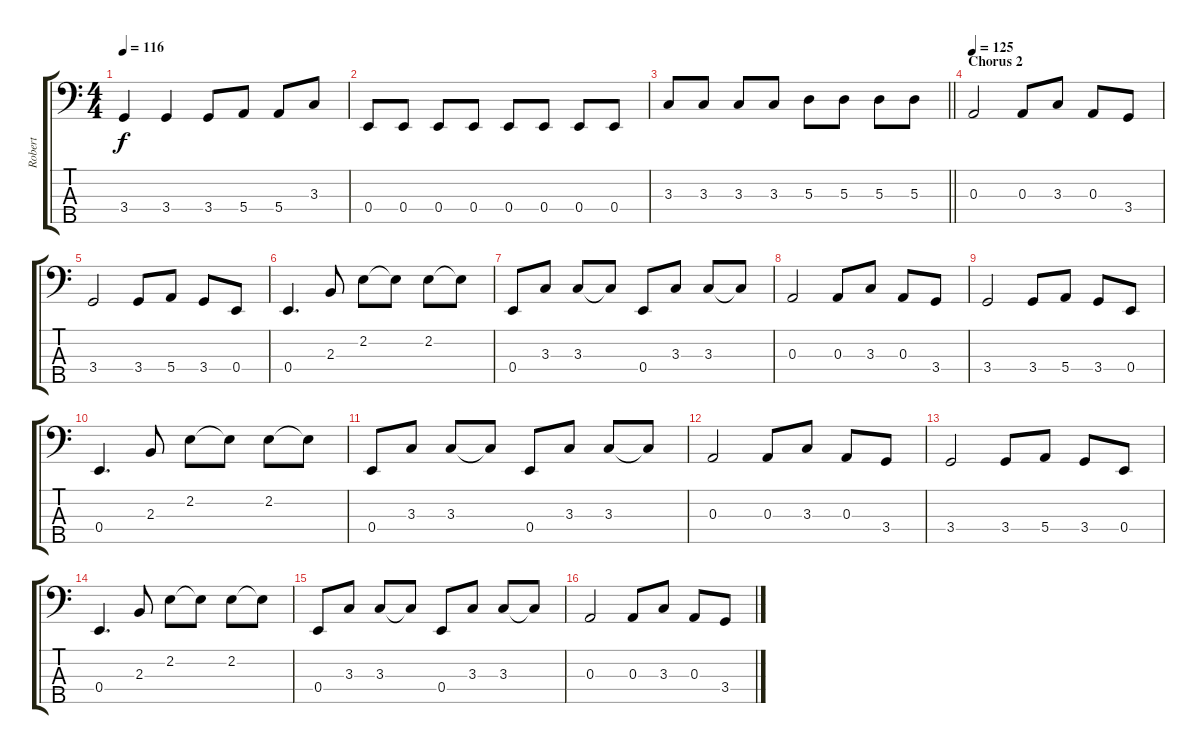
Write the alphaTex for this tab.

\track ("Robert" "Robert") {instrument electricbassfinger}
\staff {score tabs}
\tuning (G2 D2 A1 E1 B0) {hide}
\ts (4 4)
\tempo 116
\clef f4
\ks c
3.4.4{dy f} 3.4.4 3.4.8 5.4.8 5.4.8 3.3.8 |
0.4.8 0.4.8 0.4.8 0.4.8 0.4.8 0.4.8 0.4.8 0.4.8 |
\barLineRight lightlight
3.3.8 3.3.8 3.3.8 3.3.8 5.3.8 5.3.8 5.3.8 5.3.8 |
\section ("" "Chorus 2")
\tempo 125
0.3.2 0.3.8 3.3.8 0.3.8 3.4.8 |
3.4.2 3.4.8 5.4.8 3.4.8 0.4.8 |
0.4.4{d} 2.3.8 2.2.8 2.2{t}.8 2.2.8 2.2{t}.8 |
0.4.8 3.3.8 3.3.8 3.3{t}.8 0.4.8 3.3.8 3.3.8 3.3{t}.8 |
0.3.2 0.3.8 3.3.8 0.3.8 3.4.8 |
3.4.2 3.4.8 5.4.8 3.4.8 0.4.8 |
0.4.4{d} 2.3.8 2.2.8 2.2{t}.8 2.2.8 2.2{t}.8 |
0.4.8 3.3.8 3.3.8 3.3{t}.8 0.4.8 3.3.8 3.3.8 3.3{t}.8 |
0.3.2 0.3.8 3.3.8 0.3.8 3.4.8 |
3.4.2 3.4.8 5.4.8 3.4.8 0.4.8 |
0.4.4{d} 2.3.8 2.2.8 2.2{t}.8 2.2.8 2.2{t}.8 |
0.4.8 3.3.8 3.3.8 3.3{t}.8 0.4.8 3.3.8 3.3.8 3.3{t}.8 |
0.3.2 0.3.8 3.3.8 0.3.8 3.4.8
